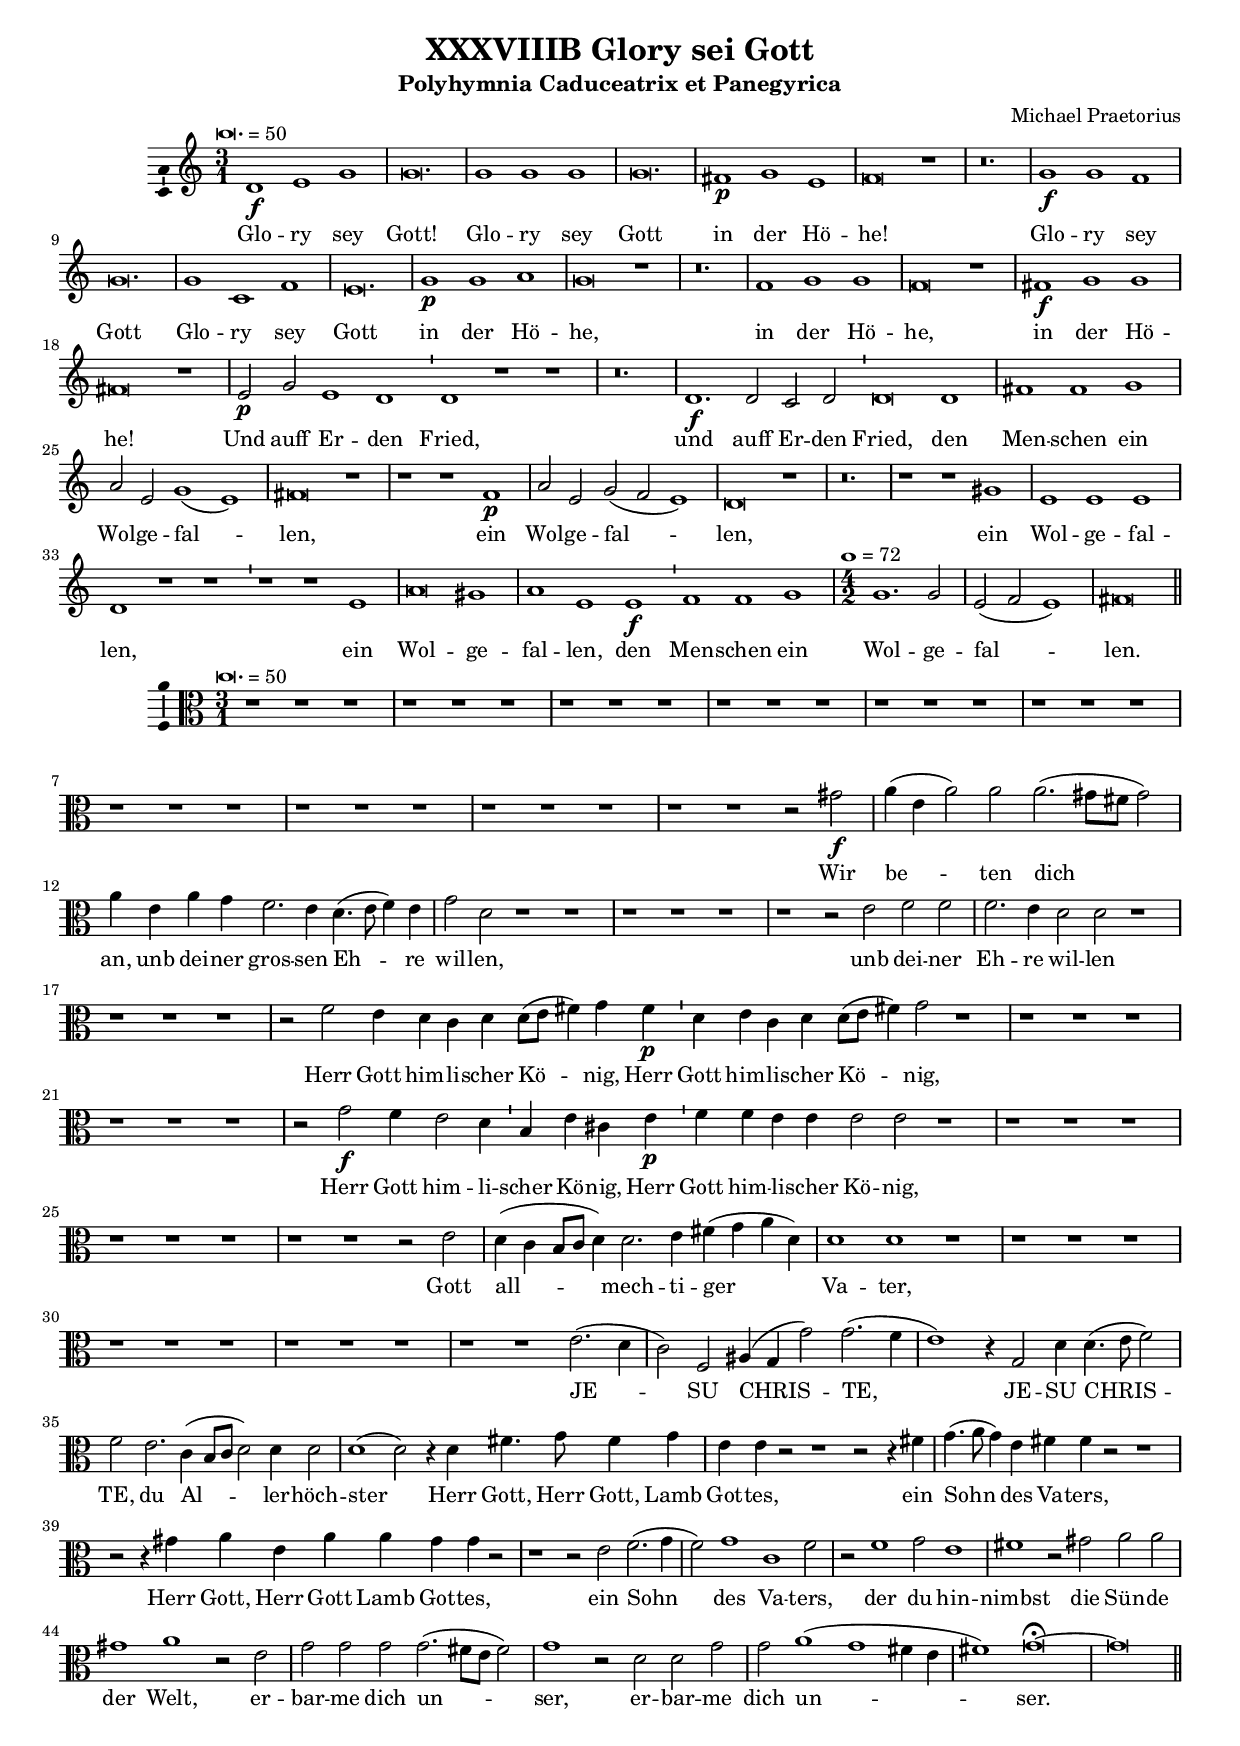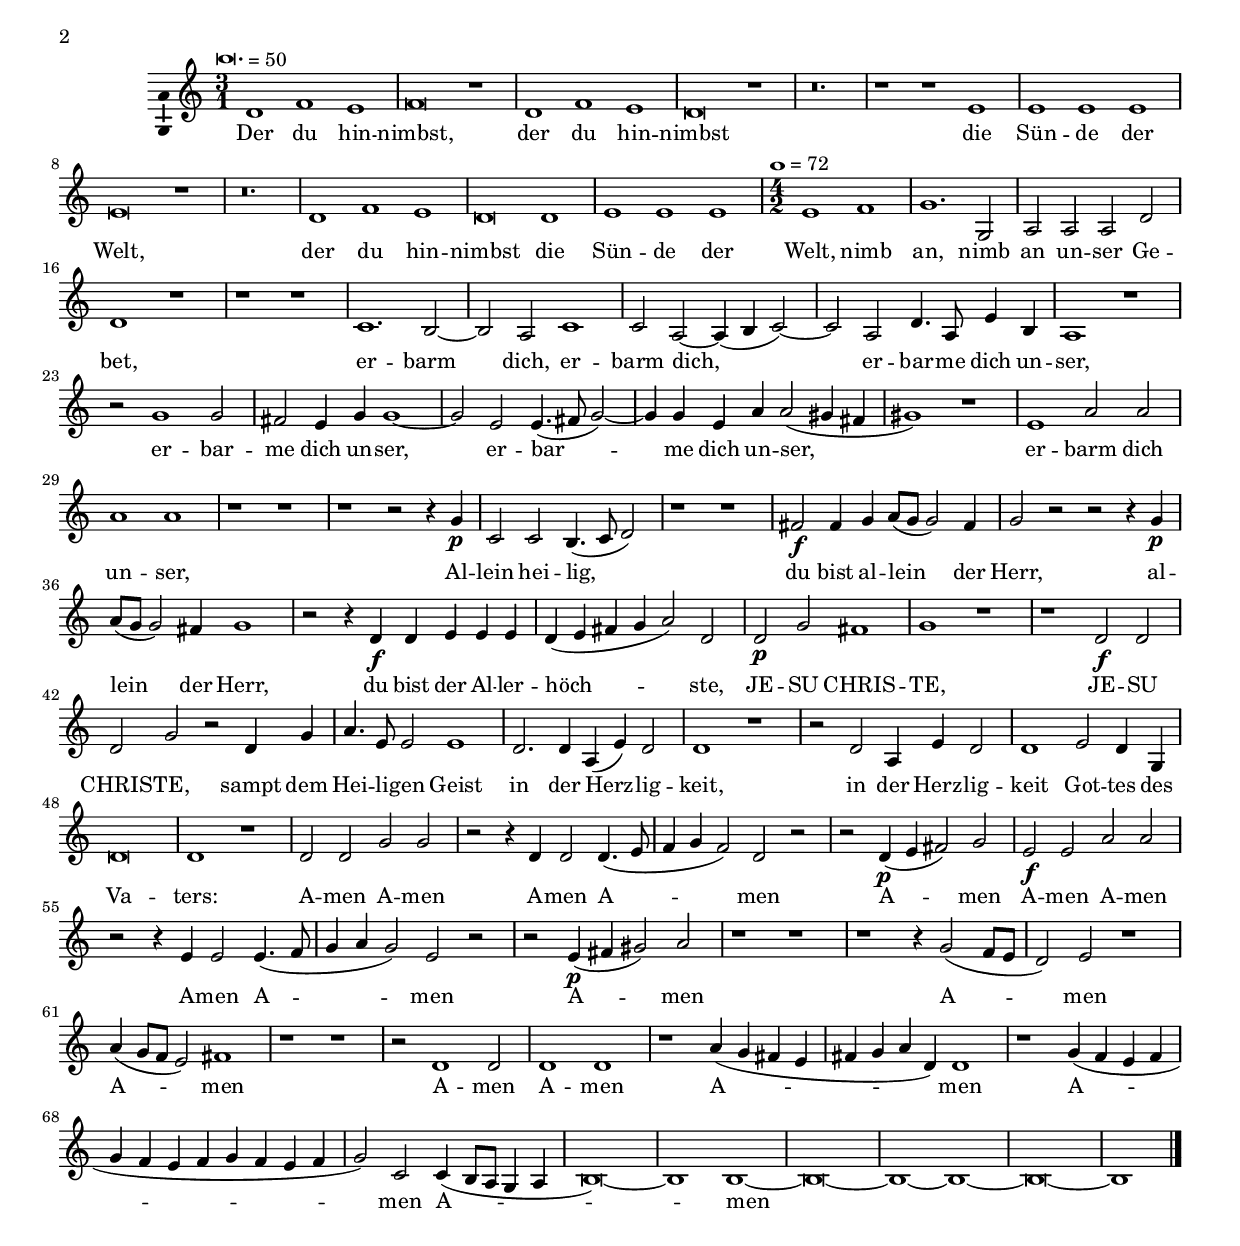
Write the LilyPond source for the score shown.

\include "./global-settings.ly"
\score {
  %\include "../../../global-settings.ly"
\new Staff <<
  \new Voice = "alto 1" <<
    \global
{
  \clef "treble"
  \global d'1\f e' g' g'\breve. g'1 g' g' g'\breve. fis'1\p g' e' f'\breve r1 r\breve. g'1\f g' f' g'\breve. g'1
  c' f' e'\breve. g'1\p g' a' g'\breve r1 r\breve. f'1 g' g' f'\breve r1 fis'1\f g' g' fis'\breve r1 e'2\p g' e'1 d' \i d' r1 r r\breve. d'1.\f d'2 c' d' \i
  d'\breve d'1 fis' fis' g' a'2 e' g'1( e') fis'\breve r1 r r f'1\p a'2 e' g'( f' e'1) d'\breve r1 r\breve. r1 r gis'1 e' e' e' d' r1 r \i
%pg2
  r1 r e'1 a'\breve gis'1 a' e' e'\f \i f' f' g' \duple g'1. g'2 e'( f' e'1) fis'\breve \ll
}
>>
\new Lyrics \lyricsto "alto 1" {
 Glo -- ry sey Gott! Glo -- ry sey Gott in der Hö -- he! Glo -- ry sey Gott Glo --
 ry sey Gott in der Hö -- he, in der Hö -- he, in der Hö -- he! Und auff Er -- den Fried, und auff Er -- den
 Fried, den Men -- schen ein Wol -- ge -- fal -- len, ein Wol -- ge -- fal -- len, ein Wol -- ge -- fal -- len,
 ein Wol -- ge -- fal -- len, den Men -- schen ein Wol -- ge -- fal -- len.
}
>>

}
\score {
  %\include "../../../global-settings.ly"
\new Staff <<
  \new Voice = "alto 1" <<
    \global
{
  \clef "alto"
 % p2 l4
  r1 r r r r r r r r r r r r r r r r r r r r r r r r r r r r r2 gis'2\f a'4( e' a'2) a' a'2.(gis'8 fis' gis'2) a'4 e' a' g'
  f'2. e'4 d'4.( e'8 f'4) e' g'2 d' r1 r r r r r r2 e'2 f' f' f'2. e'4 d'2 d' r1 r r r r2 f'2 e'4 d' c' d'
  d'8( e' fis'4) g' fis'\p \i d' e' c' d' d'8( e' fis'4) g'2 r1 r r r r r r r2 g'2\f f'4 e'2 d'4 \i b e' cis' e'\p \i
  f'4 f' e' e' e'2 e' r1 r r r r r r r r r2 e'2 d'4( c'4 b8 c' d'4) d'2. e'4 fis'( g' a' d') d'1 d' r1 r r r r r r r r r r r e'2.( d'4 c'2) f
  ais4( g g'2) g'2.( f'4 e'1) r4 g2 d'4 d'4.( e'8 f'2) f' e'2. c'4( b8 c' d'2) d'4 d'2 d'1( d'2) r4 d'4 fis'4. g'8
  fis'4 g' e' e' r2 r1 r2 r4 fis'4 g'4.( a'8 g'4) e' fis' fis' r2 r1 r2 r4 gis'4 a' e' a' a' gis' gis' r2 r1 r2 e'2 f'2.( g'4 f'2) g'1 c' f'2
  r2 f'1 g'2 e'1 fis' r2 gis'2 a' a' gis'1 a' r2 e'2 g' g' g' g'2.( fis'8 e' fis'2) g'1 r2 d'2 d' g' g' a'1( g' fis'4 e' fis'1) g'\longa^\fermata \ll
  }
  >>
  \new Lyrics \lyricsto "alto 1" {
  % p2 l4
   Wir be -- ten dich an, unb dei -- ner
 gros -- sen Eh -- re wil -- len, unb dei -- ner Eh -- re wil -- len Herr Gott him -- li -- scher
 Kö -- nig, Herr Gott him -- li -- scher Kö -- nig, Herr Gott him -- li -- scher Kö -- nig, Herr
 Gott him -- li -- scher Kö -- nig, Gott all -- mech -- ti -- ger Va -- ter, JE -- SU
 CHRIS -- TE, JE -- SU CHRIS -- TE, du Al -- ler -- höch -- ster Herr Gott, Herr
 Gott, Lamb Got -- tes, ein Sohn des Va -- ters, Herr Gott, Herr Gott Lamb Got -- tes, ein Sohn des Va -- ters,
 der du hin -- nimbst die Sün -- de der Welt, er -- bar -- me dich un -- ser, er -- bar -- me dich un -- ser.
 }
 >>

}
\score {
  \include "sections/gloria-qui-tollis/choir-1/altus.ly"
}